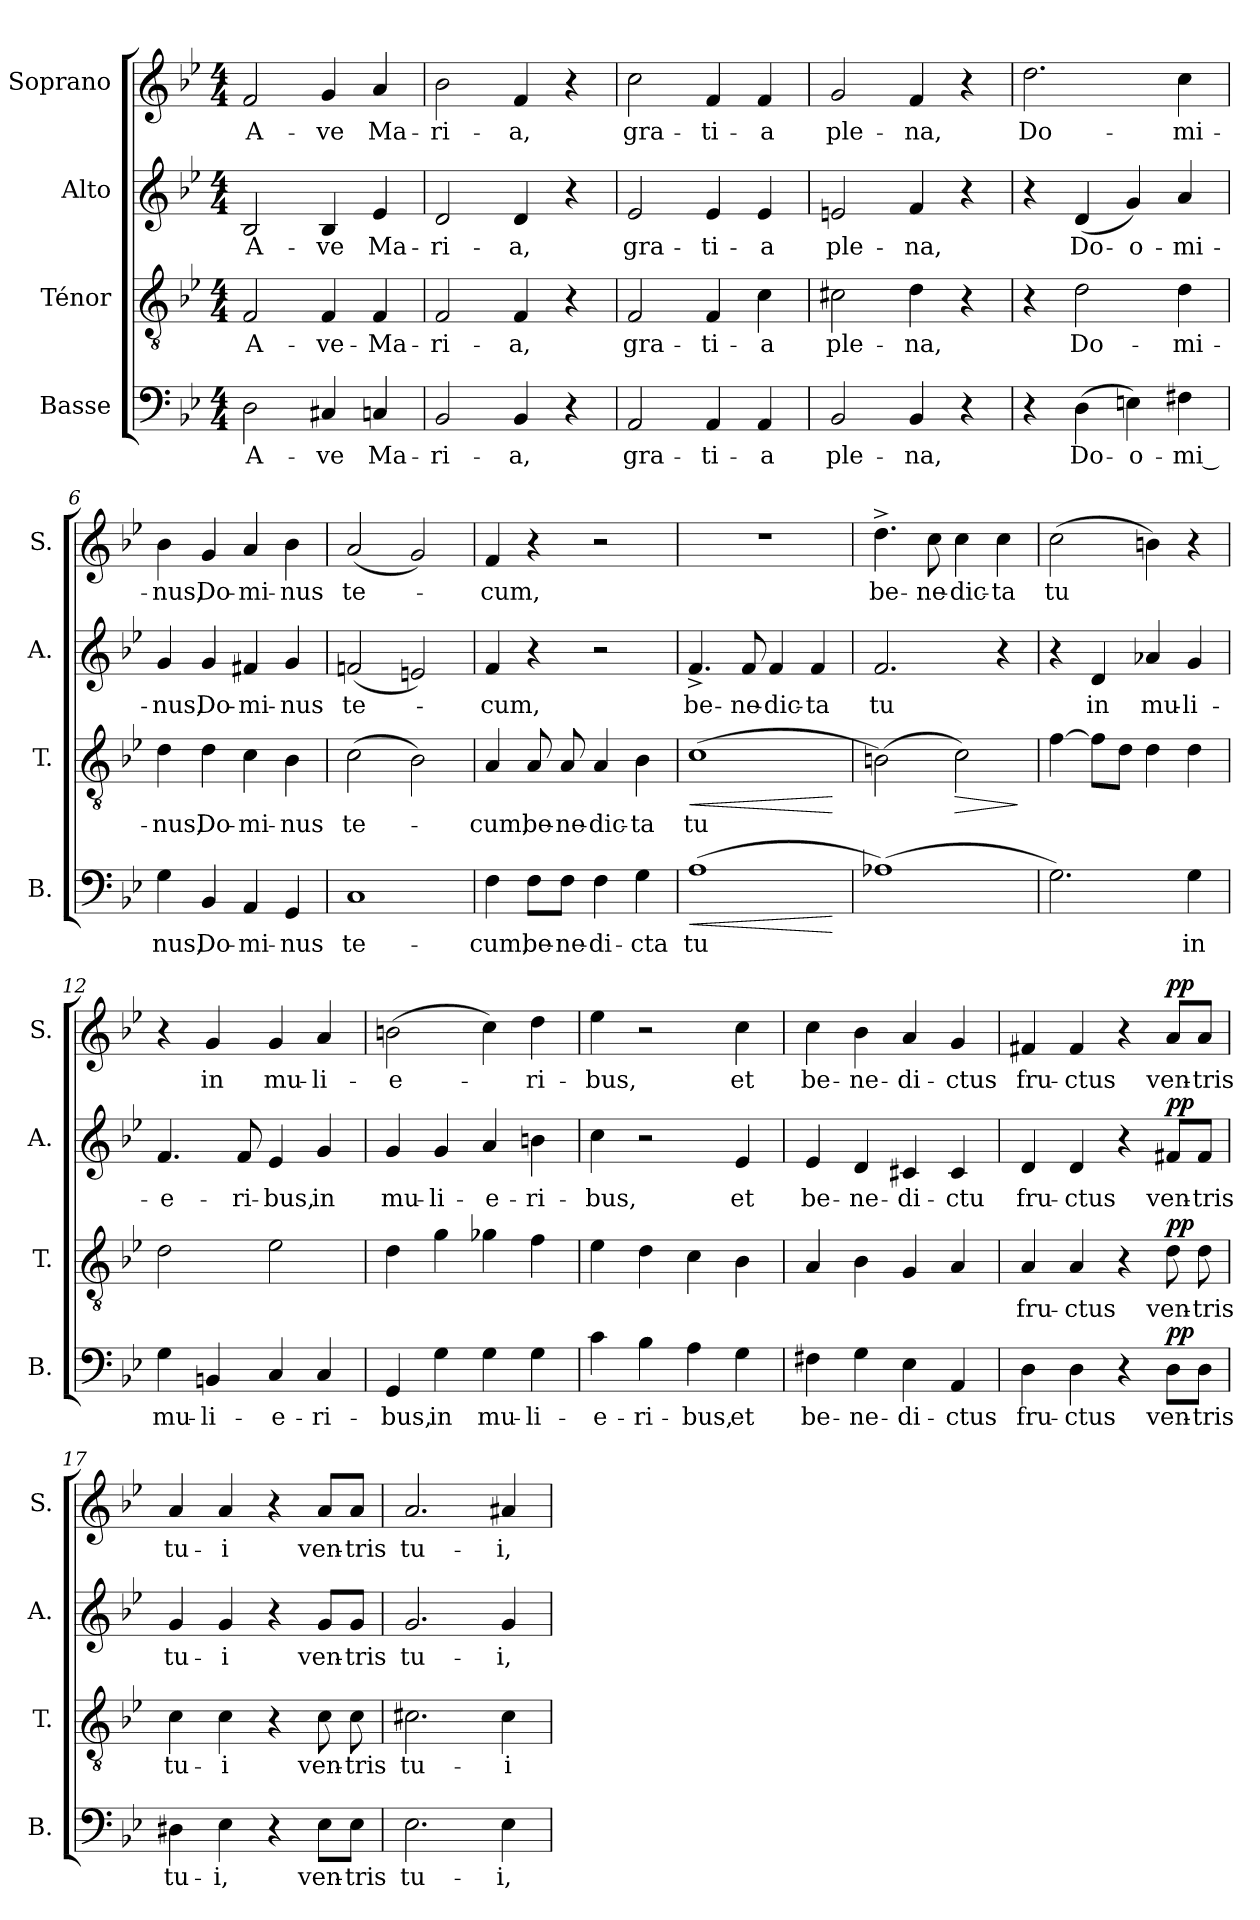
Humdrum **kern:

**kern	**text	**dynam	**kern	**text	**dynam	**kern	**text	**dynam	**kern	**text	**dynam
*part4	*part4	*part4	*part3	*part3	*part3	*part2	*part2	*part2	*part1	*part1	*part1
*staff4	*staff4	*staff4	*staff3	*staff3	*staff3	*staff2	*staff2	*staff2	*staff1	*staff1	*staff1
*I"Basse	*	*	*I"Ténor	*	*	*I"Alto	*	*	*I"Soprano	*	*
*I'B.	*	*	*I'T.	*	*	*I'A.	*	*	*I'S.	*	*
*clefF4	*	*	*clefGv2	*	*	*clefG2	*	*	*clefG2	*	*
*k[b-e-]	*	*	*k[b-e-]	*	*	*k[b-e-]	*	*	*k[b-e-]	*	*
*M4/4	*	*	*M4/4	*	*	*M4/4	*	*	*M4/4	*	*
*MM104	*	*	*MM104	*	*	*MM104	*	*	*MM104	*	*
=1	=1	=1	=1	=1	=1	=1	=1	=1	=1	=1	=1
!	!LO:LY:b	!	!	!LO:LY:b	!	!	!LO:LY:b	!	!	!LO:LY:b	!
2D\	A -	.	2F/	A-	.	2B-/	A-	.	2f/	A-	.
!	!LO:LY:b	!	!	!LO:LY:b	!	!	!LO:LY:b	!	!	!LO:LY:b	!
4C#X/	ve	.	4F/	-ve-	.	4B-/	-ve	.	4g/	-ve	.
!	!LO:LY:b	!	!	!LO:LY:b	!	!	!LO:LY:b	!	!	!LO:LY:b	!
4Cn/	Ma -	.	4F/	-Ma-	.	4e-/	Ma-	.	4a/	Ma-	.
=2	=2	=2	=2	=2	=2	=2	=2	=2	=2	=2	=2
!	!LO:LY:b	!	!	!LO:LY:b	!	!	!LO:LY:b	!	!	!LO:LY:b	!
2BB-/	ri -	.	2F/	-ri-	.	2d/	-ri-	.	2b-\	-ri-	.
!	!LO:LY:b	!	!	!LO:LY:b	!	!	!LO:LY:b	!	!	!LO:LY:b	!
4BB-/	a,	.	4F/	-a,	.	4d/	-a,	.	4f/	-a,	.
4r	.	.	4r	.	.	4r	.	.	4r	.	.
=3	=3	=3	=3	=3	=3	=3	=3	=3	=3	=3	=3
!	!LO:LY:b	!	!	!LO:LY:b	!	!	!LO:LY:b	!	!	!LO:LY:b	!
2AA/	gra -	.	2F/	gra-	.	2e-/	gra-	.	2cc\	gra-	.
!	!LO:LY:b	!	!	!LO:LY:b	!	!	!LO:LY:b	!	!	!LO:LY:b	!
4AA/	ti -	.	4F/	-ti-	.	4e-/	-ti-	.	4f/	-ti-	.
!	!LO:LY:b	!	!	!LO:LY:b	!	!	!LO:LY:b	!	!	!LO:LY:b	!
4AA/	a	.	4c\	-a	.	4e-/	-a	.	4f/	-a	.
=4	=4	=4	=4	=4	=4	=4	=4	=4	=4	=4	=4
!	!LO:LY:b	!	!	!LO:LY:b	!	!	!LO:LY:b	!	!	!LO:LY:b	!
2BB-/	ple -	.	2c#X\	ple-	.	2en/	ple-	.	2g/	ple-	.
!	!LO:LY:b	!	!	!LO:LY:b	!	!	!LO:LY:b	!	!	!LO:LY:b	!
4BB-/	na,	.	4d\	-na,	.	4f/	-na,	.	4f/	-na,	.
4r	.	.	4r	.	.	4r	.	.	4r	.	.
=5	=5	=5	=5	=5	=5	=5	=5	=5	=5	=5	=5
!	!	!	!	!	!	!	!	!	!	!LO:LY:b	!
4r	.	.	4r	.	.	4r	.	.	2.dd\	Do-	.
!	!LO:LY:b	!	!	!LO:LY:b	!	!	!LO:LY:b	!	!	!	!
(>4D\	Do -	.	2d\	Do-	.	(<4d/	Do-	.	.	.	.
!	!LO:LY:b	!	!	!	!	!	!LO:LY:b	!	!	!	!
4En\)	o -	.	.	.	.	4g/)	-o-	.	.	.	.
!	!LO:LY:b	!	!	!LO:LY:b	!	!	!LO:LY:b	!	!	!LO:LY:b	!
4F#X\	mi --	.	4d\	-mi-	.	4a/	-mi-	.	4cc\	-mi-	.
=6	=6	=6	=6	=6	=6	=6	=6	=6	=6	=6	=6
!	!LO:LY:b	!	!	!LO:LY:b	!	!	!LO:LY:b	!	!	!LO:LY:b	!
4G\	-nus,	.	4d\	-nus,	.	4g/	-nus,	.	4b-\	-nus,	.
!	!LO:LY:b	!	!	!LO:LY:b	!	!	!LO:LY:b	!	!	!LO:LY:b	!
4BB-/	Do -	.	4d\	Do-	.	4g/	Do-	.	4g/	Do-	.
!	!LO:LY:b	!	!	!LO:LY:b	!	!	!LO:LY:b	!	!	!LO:LY:b	!
4AA/	mi -	.	4c\	-mi-	.	4f#X/	-mi-	.	4a/	-mi-	.
!	!LO:LY:b	!	!	!LO:LY:b	!	!	!LO:LY:b	!	!	!LO:LY:b	!
4GG/	nus	.	4B-\	-nus	.	4g/	-nus	.	4b-\	-nus	.
=7	=7	=7	=7	=7	=7	=7	=7	=7	=7	=7	=7
!	!LO:LY:b	!	!	!LO:LY:b	!	!	!LO:LY:b	!	!	!LO:LY:b	!
1C	te-	.	(>2c\	te-	.	(<2fn/	te-	.	(<2a/	te-	.
.	.	.	2B-\)	.	.	2en/)	.	.	2g/)	.	.
!!LO:LB:g=z
=8	=8	=8	=8	=8	=8	=8	=8	=8	=8	=8	=8
!	!LO:LY:b	!	!	!LO:LY:b	!	!	!LO:LY:b	!	!	!LO:LY:b	!
4F\	-cum,	.	4A/	-cum,	.	4f/	-cum,	.	4f/	-cum,	.
!	!LO:LY:b	!	!	!LO:LY:b	!	!	!	!	!	!	!
8F\L	be -	.	8A/	be-	.	4r	.	.	4r	.	.
!	!LO:LY:b	!	!	!LO:LY:b	!	!	!	!	!	!	!
8F\J	ne -	.	8A/	-ne-	.	.	.	.	.	.	.
!	!LO:LY:b	!	!	!LO:LY:b	!	!	!	!	!	!	!
4F\	di -	.	4A/	-dic-	.	2r	.	.	2r	.	.
!	!LO:LY:b	!	!	!LO:LY:b	!	!	!	!	!	!	!
4G\	cta	.	4B-\	-ta	.	.	.	.	.	.	.
=9	=9	=9	=9	=9	=9	=9	=9	=9	=9	=9	=9
!	!LO:LY:b	!LO:HP:b	!	!LO:LY:b	!LO:HP:b	!	!LO:LY:b	!	!	!	!
(>1A	tu	<	(>1c	tu	<	4.f^/	be-	.	1r	.	.
!	!	!	!	!	!	!	!LO:LY:b	!	!	!	!
.	.	.	.	.	.	8f/	-ne-	.	.	.	.
!	!	!	!	!	!	!	!LO:LY:b	!	!	!	!
.	.	.	.	.	.	4f/	-dic-	.	.	.	.
!	!	!	!	!	!	!	!LO:LY:b	!	!	!	!
.	.	.	.	.	.	4f/	-ta	.	.	.	.
.	.	[	.	.	[	.	.	.	.	.	.
=10	=10	=10	=10	=10	=10	=10	=10	=10	=10	=10	=10
!	!	!	!	!	!	!	!LO:LY:b	!	!	!LO:LY:b	!
(>1A-X)	.	.	(>2Bn\)	.	.	2.f/	tu	.	4.dd^\	be-	.
!	!	!	!	!	!	!	!	!	!	!LO:LY:b	!
.	.	.	.	.	.	.	.	.	8cc\	-ne-	.
!	!	!	!	!	!LO:HP:b	!	!	!	!	!LO:LY:b	!
.	.	.	2c\)	.	>	.	.	.	4cc\	-dic-	.
!	!	!	!	!	!	!	!	!	!	!LO:LY:b	!
.	.	.	.	.	.	4r	.	.	4cc\	-ta	.
.	.	.	.	.	]	.	.	.	.	.	.
=11	=11	=11	=11	=11	=11	=11	=11	=11	=11	=11	=11
!	!	!	!	!	!	!	!	!	!	!LO:LY:b	!
2.G\)	.	.	[4f\	.	.	4r	.	.	(>2cc\	tu	.
!	!	!	!	!	!	!	!LO:LY:b	!	!	!	!
.	.	.	8f\L]	.	.	4d/	in	.	.	.	.
.	.	.	8d\J	.	.	.	.	.	.	.	.
!	!	!	!	!	!	!	!LO:LY:b	!	!	!	!
.	.	.	4d\	.	.	4a-X/	mu-	.	4bn\)	.	.
!	!LO:LY:b	!	!	!	!	!	!LO:LY:b	!	!	!	!
4G\	in	.	4d\	.	.	4g/	-li-	.	4r	.	.
=12	=12	=12	=12	=12	=12	=12	=12	=12	=12	=12	=12
!	!LO:LY:b	!	!	!	!	!	!LO:LY:b	!	!	!	!
4G\	mu -	.	2d\	.	.	4.f/	e-	.	4r	.	.
!	!LO:LY:b	!	!	!	!	!	!	!	!	!LO:LY:b	!
4BBn/	li -	.	.	.	.	.	.	.	4g/	in	.
!	!	!	!	!	!	!	!LO:LY:b	!	!	!	!
.	.	.	.	.	.	8f/	-ri-	.	.	.	.
!	!LO:LY:b	!	!	!	!	!	!LO:LY:b	!	!	!LO:LY:b	!
4C/	e -	.	2e-\	.	.	4e-/	-bus,	.	4g/	mu-	.
!	!LO:LY:b	!	!	!	!	!	!LO:LY:b	!	!	!LO:LY:b	!
4C/	ri -	.	.	.	.	4g/	in	.	4a/	-li-	.
=13	=13	=13	=13	=13	=13	=13	=13	=13	=13	=13	=13
!	!LO:LY:b	!	!	!	!	!	!LO:LY:b	!	!	!LO:LY:b	!
4GG/	bus,	.	4d\	.	.	4g/	mu-	.	(>2bn\	-e-	.
!	!LO:LY:b	!	!	!	!	!	!LO:LY:b	!	!	!	!
4G\	in	.	4g\	.	.	4g/	-li-	.	.	.	.
!	!LO:LY:b	!	!	!	!	!	!LO:LY:b	!	!	!	!
4G\	mu -	.	4g-X\	.	.	4a/	-e-	.	4cc\)	.	.
!	!LO:LY:b	!	!	!	!	!	!LO:LY:b	!	!	!LO:LY:b	!
4G\	li -	.	4f\	.	.	4bn\	-ri-	.	4dd\	-ri-	.
!!LO:PB:g=z
=14	=14	=14	=14	=14	=14	=14	=14	=14	=14	=14	=14
!	!LO:LY:b	!	!	!	!	!	!LO:LY:b	!	!	!LO:LY:b	!
4c\	e -	.	4e-\	.	.	4cc\	-bus,	.	4ee-\	-bus,	.
!	!LO:LY:b	!	!	!	!	!	!	!	!	!	!
4B-\	ri -	.	4d\	.	.	2r	.	.	2r	.	.
!	!LO:LY:b	!	!	!	!	!	!	!	!	!	!
4A\	bus,	.	4c\	.	.	.	.	.	.	.	.
!	!LO:LY:b	!	!	!	!	!	!LO:LY:b	!	!	!LO:LY:b	!
4G\	et	.	4B-\	.	.	4e-/	et	.	4cc\	et	.
=15	=15	=15	=15	=15	=15	=15	=15	=15	=15	=15	=15
!	!LO:LY:b	!	!	!	!	!	!LO:LY:b	!	!	!LO:LY:b	!
4F#X\	be -	.	4A/	.	.	4e-/	be-	.	4cc\	be-	.
!	!LO:LY:b	!	!	!	!	!	!LO:LY:b	!	!	!LO:LY:b	!
4G\	ne -	.	4B-\	.	.	4d/	-ne-	.	4b-\	-ne-	.
!	!LO:LY:b	!	!	!	!	!	!LO:LY:b	!	!	!LO:LY:b	!
4E-\	di -	.	4G/	.	.	4c#X/	-di-	.	4a/	-di-	.
!	!LO:LY:b	!	!	!	!	!	!LO:LY:b	!	!	!LO:LY:b	!
4AA/	ctus	.	4A/	.	.	4c#/	-ctu	.	4g/	-ctus	.
=16	=16	=16	=16	=16	=16	=16	=16	=16	=16	=16	=16
!	!LO:LY:b	!	!	!LO:LY:b	!	!	!LO:LY:b	!	!	!LO:LY:b	!
4D\	fru -	.	4A/	fru-	.	4d/	fru-	.	4f#X/	fru-	.
!	!LO:LY:b	!	!	!LO:LY:b	!	!	!LO:LY:b	!	!	!LO:LY:b	!
4D\	ctus	.	4A/	-ctus	.	4d/	-ctus	.	4f#/	-ctus	.
4r	.	.	4r	.	.	4r	.	.	4r	.	.
!	!LO:LY:b	!LO:DY:a	!	!LO:LY:b	!LO:DY:a	!	!LO:LY:b	!LO:DY:a	!	!LO:LY:b	!LO:DY:a
8D\L	ven -	pp	8d\	ven-	pp	8f#X/L	ven-	pp	8a/L	ven-	pp
!	!LO:LY:b	!	!	!LO:LY:b	!	!	!LO:LY:b	!	!	!LO:LY:b	!
8D\J	tris	.	8d\	-tris	.	8f#/J	-tris	.	8a/J	-tris	.
=17	=17	=17	=17	=17	=17	=17	=17	=17	=17	=17	=17
!	!LO:LY:b	!	!	!LO:LY:b	!	!	!LO:LY:b	!	!	!LO:LY:b	!
4D#X\	tu -	.	4c\	tu-	.	4g/	tu-	.	4a/	tu-	.
!	!LO:LY:b	!	!	!LO:LY:b	!	!	!LO:LY:b	!	!	!LO:LY:b	!
4E-\	i,	.	4c\	-i	.	4g/	-i	.	4a/	-i	.
4r	.	.	4r	.	.	4r	.	.	4r	.	.
!	!LO:LY:b	!	!	!LO:LY:b	!	!	!LO:LY:b	!	!	!LO:LY:b	!
8E-\L	ven -	.	8c\	ven-	.	8g/L	ven-	.	8a/L	ven-	.
!	!LO:LY:b	!	!	!LO:LY:b	!	!	!LO:LY:b	!	!	!LO:LY:b	!
8E-\J	tris	.	8c\	-tris	.	8g/J	-tris	.	8a/J	-tris	.
=18	=18	=18	=18	=18	=18	=18	=18	=18	=18	=18	=18
!	!LO:LY:b	!	!	!LO:LY:b	!	!	!LO:LY:b	!	!	!LO:LY:b	!
2.E-\	tu -	.	2.c#X\	tu-	.	2.g/	tu-	.	2.a/	tu-	.
!	!LO:LY:b	!	!	!LO:LY:b	!	!	!LO:LY:b	!	!	!LO:LY:b	!
4E-\	i,	.	4c#\	-i	.	4g/	-i,	.	4a#X/	-i,	.
=	=	=	=	=	=	=	=	=	=	=	=
*-	*-	*-	*-	*-	*-	*-	*-	*-	*-	*-	*-
